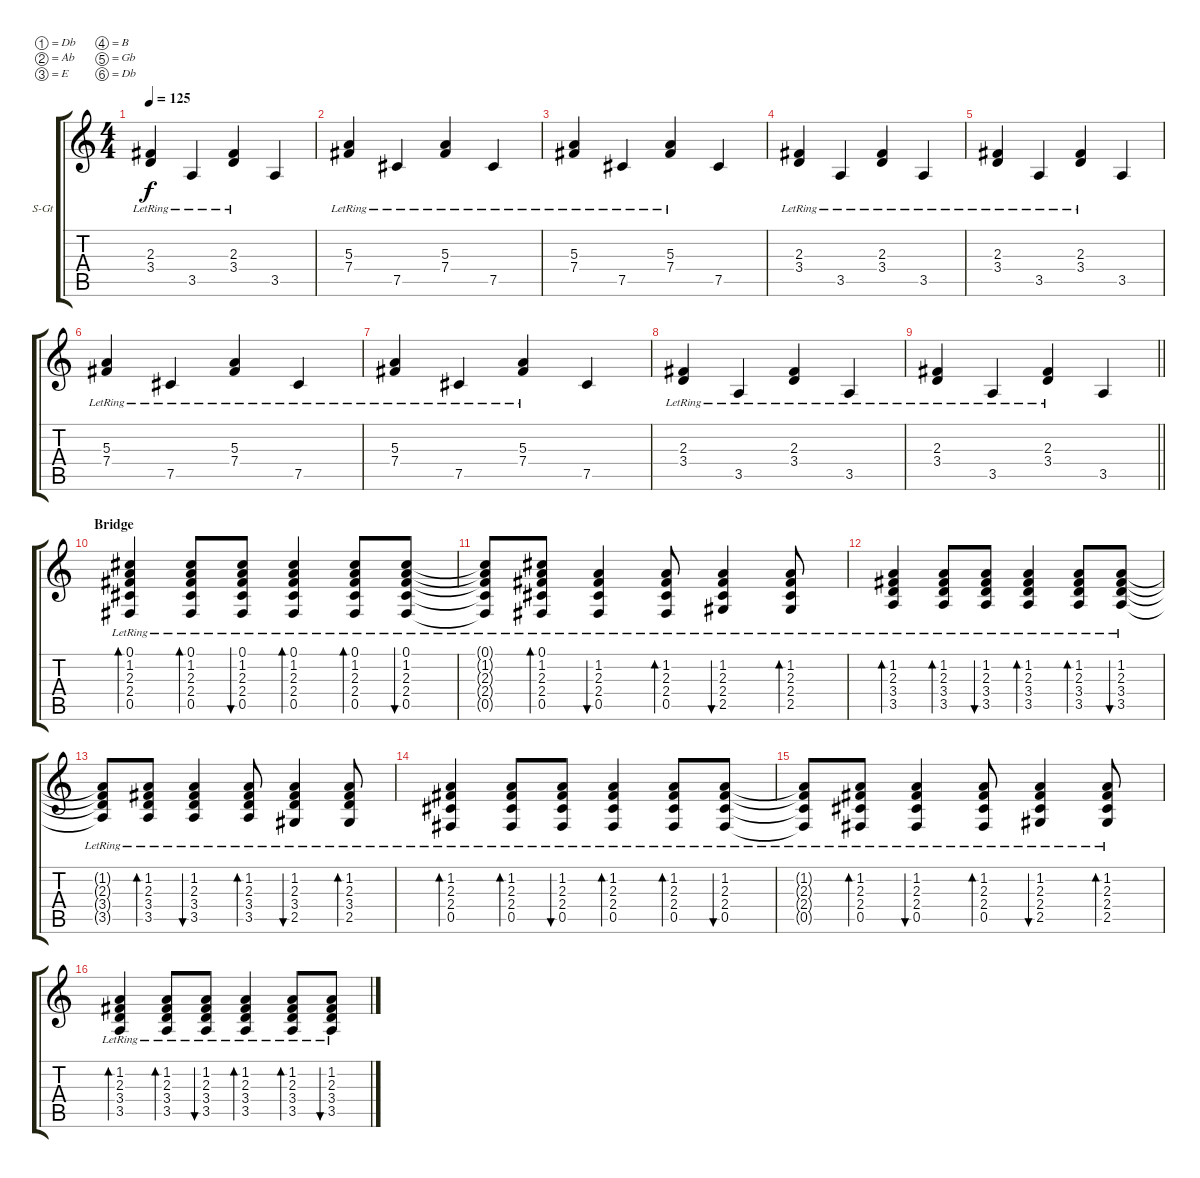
\bracketExtendMode groupsimilarinstruments
\firstSystemTrackNameOrientation horizontal
\otherSystemsTrackNameOrientation horizontal
\track ("Acoustic 02" "S-Gt") {instrument acousticguitarsteel}
\staff {score tabs}
\tuning (Db4 Ab3 E3 B2 Gb2 Db2)
\ts (4 4)
\tempo 125
\clef g2
\scale
0.333333
\ks c
(2.3{lr} 3.4{lr}).4{dy f} 3.5{lr}.4 (2.3{lr} 3.4{lr}).4 3.5.4 |
\scale
0.333333 (5.3{lr} 7.4{lr}).4 7.5{lr}.4 (5.3{lr} 7.4{lr}).4 7.5{lr}.4 |
\scale
0.333333 (5.3{lr} 7.4{lr}).4 7.5{lr}.4 (5.3{lr} 7.4{lr}).4 7.5.4 |
\scale
0.333333 (2.3{lr} 3.4{lr}).4 3.5{lr}.4 (2.3{lr} 3.4{lr}).4 3.5{lr}.4 |
\scale
0.333333 (2.3{lr} 3.4{lr}).4 3.5{lr}.4 (2.3{lr} 3.4{lr}).4 3.5.4 |
\scale
0.333333 (5.3{lr} 7.4{lr}).4 7.5{lr}.4 (5.3{lr} 7.4{lr}).4 7.5{lr}.4 |
\scale
0.333333 (5.3{lr} 7.4{lr}).4 7.5{lr}.4 (5.3{lr} 7.4{lr}).4 7.5.4 |
\scale
0.333333 (2.3{lr} 3.4{lr}).4 3.5{lr}.4 (2.3{lr} 3.4{lr}).4 3.5{lr}.4 |
\scale
0.333333
\barLineRight lightlight
(2.3{lr} 3.4{lr}).4 3.5{lr}.4 (2.3{lr} 3.4{lr}).4 3.5.4 |
\section ("" "Bridge")
\scale
0.333333 (0.1{lr} 1.2{lr} 2.3{lr} 2.4{lr} 0.5{lr}).4{bd 30} (0.1{lr} 1.2{lr} 2.3{lr} 2.4{lr} 0.5{lr}).8{bd 30} (0.1{lr} 1.2{lr} 2.3{lr} 2.4{lr} 0.5{lr}).8{bu 30} (0.1{lr} 1.2{lr} 2.3{lr} 2.4{lr} 0.5{lr}).4{bd 30} (0.1{lr} 1.2{lr} 2.3{lr} 2.4{lr} 0.5{lr}).8{bd 30} (0.1{lr} 1.2{lr} 2.3{lr} 2.4{lr} 0.5{lr}).8{bu 30} |
\scale
0.333333 (0.1{lr t} 1.2{lr t} 2.3{lr t} 2.4{lr t} 0.5{lr t}).8 (0.1{lr} 1.2{lr} 2.3{lr} 2.4{lr} 0.5{lr}).8{bd 30} (1.2{lr} 2.3{lr} 2.4{lr} 0.5{lr}).4{bu 30} (1.2{lr} 2.3{lr} 2.4{lr} 0.5{lr}).8{bd 30} (1.2{lr} 2.3{lr} 2.4{lr} 2.5{lr}).4{bu 30} (1.2{lr} 2.3{lr} 2.4{lr} 2.5{lr}).8{bd 30} |
\scale
0.333333 (1.2{lr} 2.3{lr} 3.4{lr} 3.5{lr}).4{bd 30} (1.2{lr} 2.3{lr} 3.4{lr} 3.5{lr}).8{bd 30} (1.2{lr} 2.3{lr} 3.4{lr} 3.5{lr}).8{bu 30} (1.2{lr} 2.3{lr} 3.4{lr} 3.5{lr}).4{bd 30} (1.2{lr} 2.3{lr} 3.4{lr} 3.5{lr}).8{bd 30} (1.2{lr} 2.3{lr} 3.4{lr} 3.5{lr}).8{bu 30} |
\scale
0.333333 (1.2{lr t} 2.3{lr t} 3.4{lr t} 3.5{lr t}).8 (1.2{lr} 2.3{lr} 3.4{lr} 3.5{lr}).8{bd 30} (1.2{lr} 2.3{lr} 3.4{lr} 3.5{lr}).4{bu 30} (1.2{lr} 2.3{lr} 3.4{lr} 3.5{lr}).8{bd 30} (1.2{lr} 2.3{lr} 3.4{lr} 2.5{lr}).4{bu 30} (1.2{lr} 2.3{lr} 3.4{lr} 2.5{lr}).8{bd 30} |
\scale
0.333333 (1.2{lr} 2.3{lr} 2.4{lr} 0.5{lr}).4{bd 30} (1.2{lr} 2.3{lr} 2.4{lr} 0.5{lr}).8{bd 30} (1.2{lr} 2.3{lr} 2.4{lr} 0.5{lr}).8{bu 30} (1.2{lr} 2.3{lr} 2.4{lr} 0.5{lr}).4{bd 30} (1.2{lr} 2.3{lr} 2.4{lr} 0.5{lr}).8{bd 30} (1.2{lr} 2.3{lr} 2.4{lr} 0.5{lr}).8{bu 30} |
\scale
0.333333 (1.2{lr t} 2.3{lr t} 2.4{lr t} 0.5{lr t}).8 (1.2{lr} 2.3{lr} 2.4{lr} 0.5{lr}).8{bd 30} (1.2{lr} 2.3{lr} 2.4{lr} 0.5{lr}).4{bu 30} (1.2{lr} 2.3{lr} 2.4{lr} 0.5{lr}).8{bd 30} (1.2{lr} 2.3{lr} 2.4{lr} 2.5{lr}).4{bu 30} (1.2{lr} 2.3{lr} 2.4{lr} 2.5{lr}).8{bd 30} |
\scale
0.333333 (1.2{lr} 2.3{lr} 3.4{lr} 3.5{lr}).4{bd 30} (1.2{lr} 2.3{lr} 3.4{lr} 3.5{lr}).8{bd 30} (1.2{lr} 2.3{lr} 3.4{lr} 3.5{lr}).8{bu 30} (1.2{lr} 2.3{lr} 3.4{lr} 3.5{lr}).4{bd 30} (1.2{lr} 2.3{lr} 3.4{lr} 3.5{lr}).8{bd 30} (1.2{lr} 2.3{lr} 3.4{lr} 3.5{lr}).8{bu 30}
